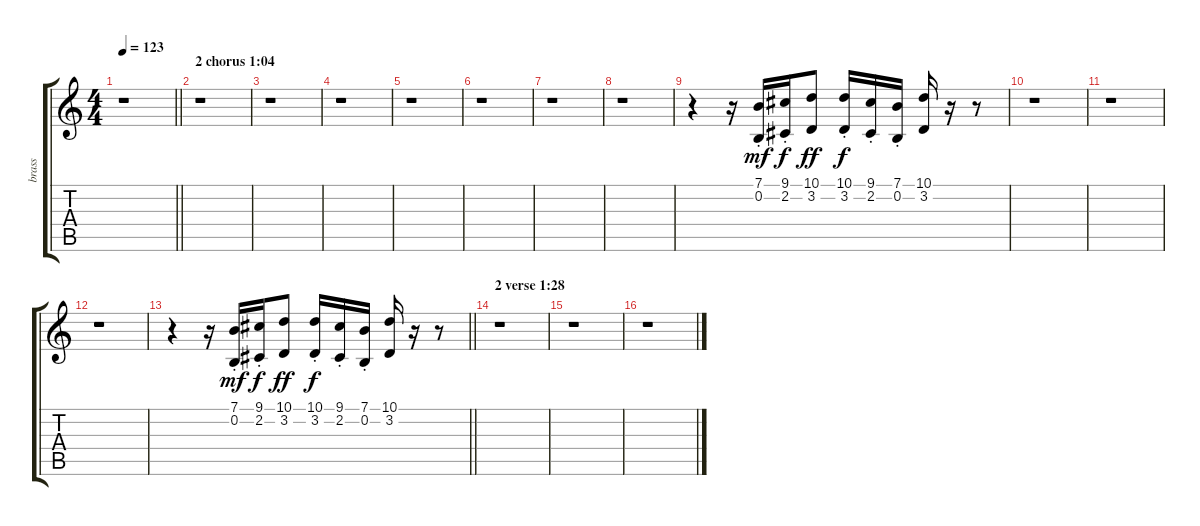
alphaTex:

\track ("brass" "brass") {instrument brasssection}
\staff {score tabs}
\tuning (E4 B3 G3 D3 A2 E2) {hide}
\ts (4 4)
\tempo 123
\clef g2
\barLineRight lightlight
\ks c
r.1{dy f} |
\section ("" "2 chorus 1:04")
r.1 |
r.1 |
r.1 |
r.1 |
r.1 |
r.1 |
r.1 |
r.4 r.16 (7.1{st} 0.2{st}).16{dy mf} (9.1{st} 2.2{st}).16{dy f} (10.1 3.2).8{dy ff} (10.1{st} 3.2{st}).16{dy f} (9.1{st} 2.2{st}).16 (7.1{st} 0.2{st}).16 (10.1 3.2).16 r.16 r.8 |
r.1 |
r.1 |
r.1 |
\barLineRight lightlight
r.4 r.16 (7.1{st} 0.2{st}).16{dy mf} (9.1{st} 2.2{st}).16{dy f} (10.1 3.2).8{dy ff} (10.1{st} 3.2{st}).16{dy f} (9.1{st} 2.2{st}).16 (7.1{st} 0.2{st}).16 (10.1 3.2).16 r.16 r.8 |
\section ("" "2 verse 1:28")
r.1 |
r.1 |
r.1
